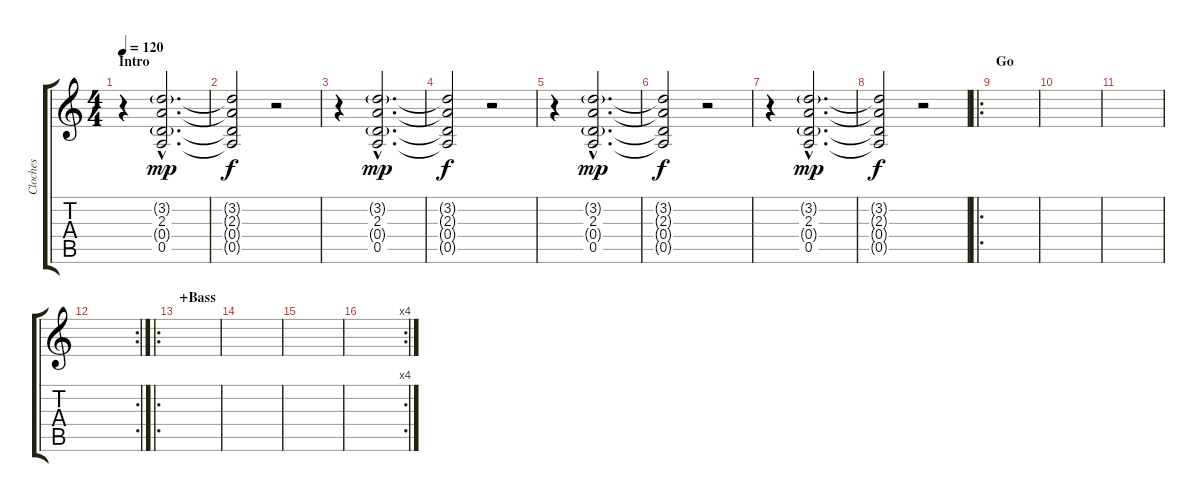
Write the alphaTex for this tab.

\track ("Cloches" "Cloches") {instrument acousticguitarsteel}
\staff {score tabs}
\tuning (E4 B3 G3 D3 A2 E2) {hide}
\ts (4 4)
\section ("" "Intro")
\tempo 120
\clef g2
\ks c
r.4{dy mp instrument acousticguitarsteel} (3.2{g hac} 2.3{hac} 0.4{g hac} 0.5{hac}).2{d} |
(3.2{t} 2.3{t} 0.4{t} 0.5{t}).2{dy f} r.2 |
r.4 (3.2{g hac} 2.3{hac} 0.4{g hac} 0.5{hac}).2{d dy mp} |
(3.2{t} 2.3{t} 0.4{t} 0.5{t}).2{dy f} r.2 |
r.4 (3.2{g hac} 2.3{hac} 0.4{g hac} 0.5{hac}).2{d dy mp} |
(3.2{t} 2.3{t} 0.4{t} 0.5{t}).2{dy f} r.2 |
r.4 (3.2{g hac} 2.3{hac} 0.4{g hac} 0.5{hac}).2{d dy mp} |
(3.2{t} 2.3{t} 0.4{t} 0.5{t}).2{dy f} r.2 |
\ro
\section ("" "Go")
|
|
|
\rc 2
|
\ro
\section ("" "+Bass")
|
|
|
\rc 4
